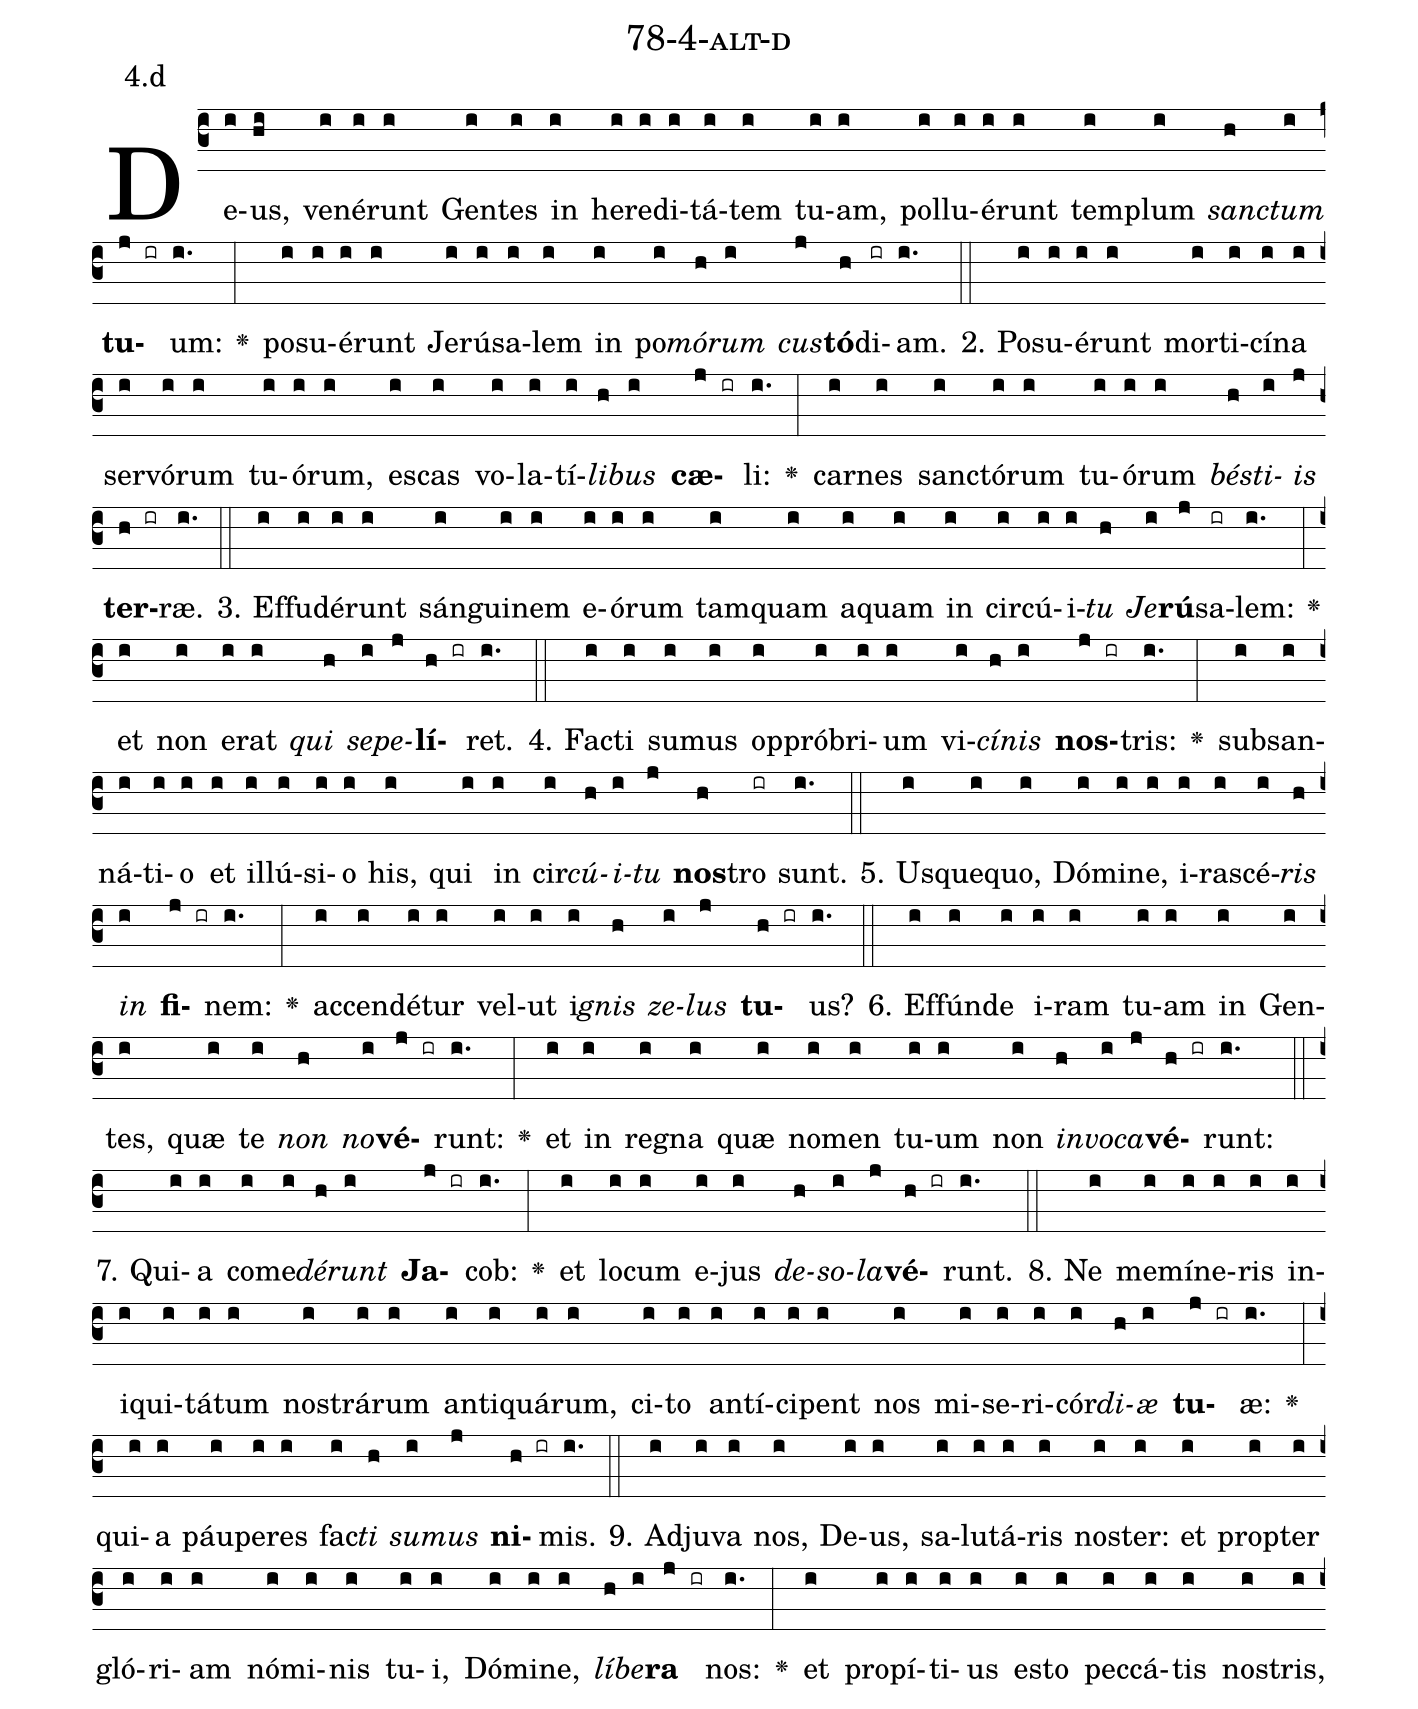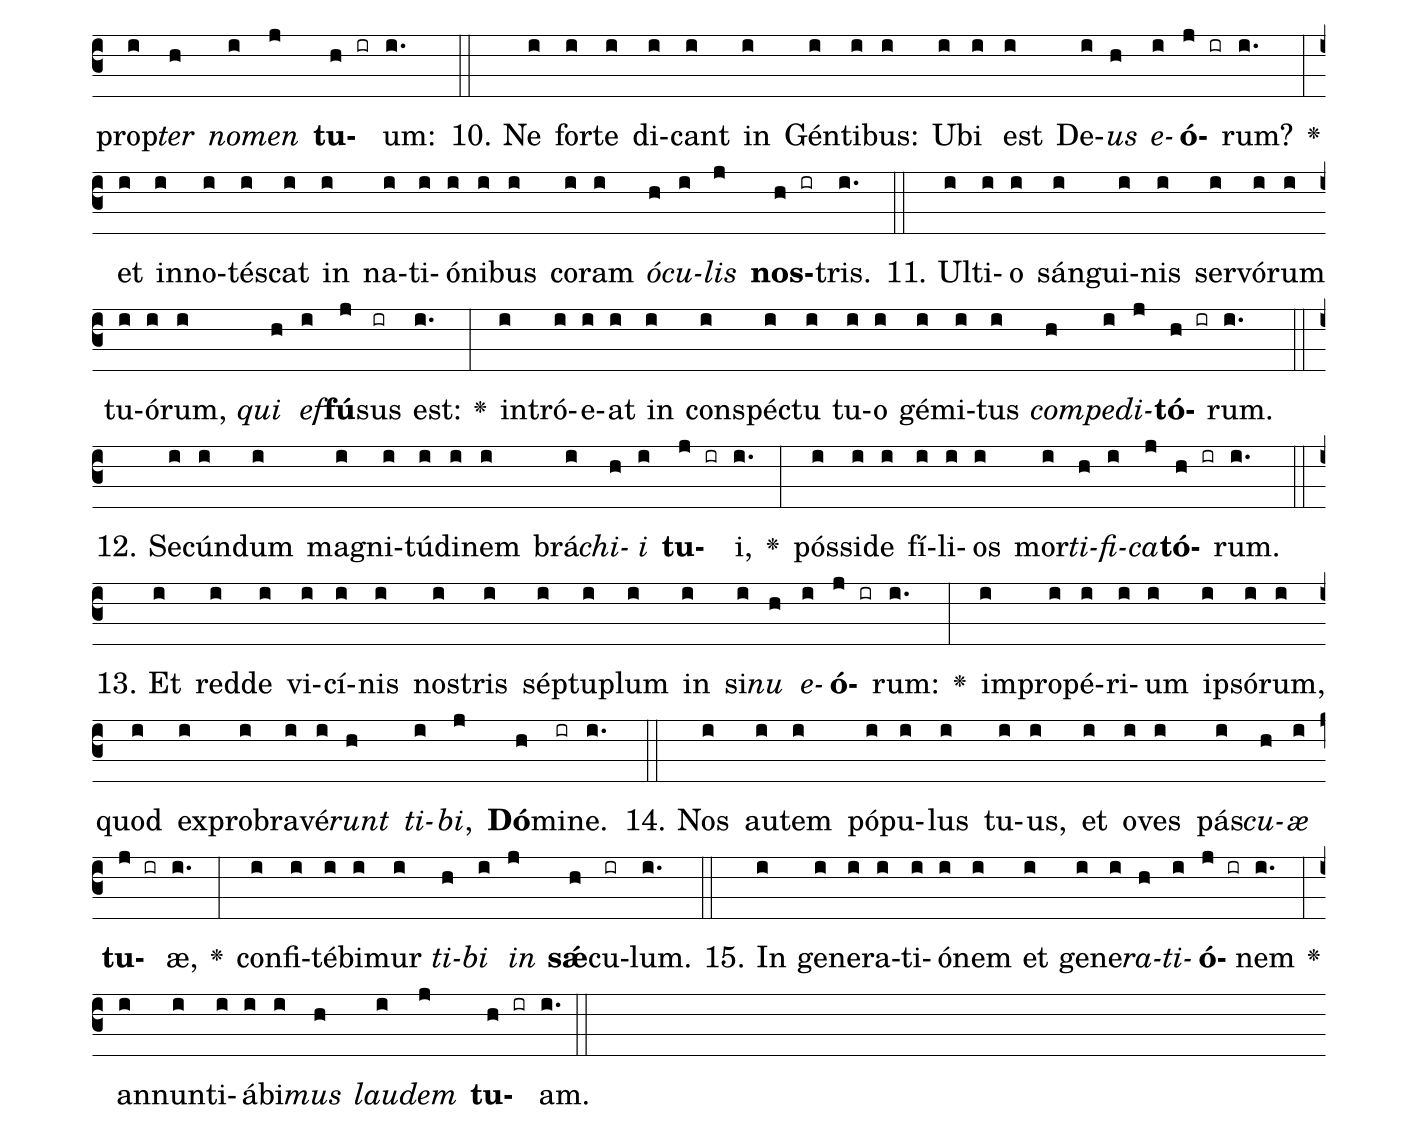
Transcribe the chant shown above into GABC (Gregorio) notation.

name: 78-4-alt-d;
annotation: 4.d;
%%
(c3)De(i)us,(hi) ve(i)né(i)runt(i) Gen(i)tes(i) in(i) he(i)re(i)di(i)tá(i)tem(i) tu(i)am,(i) pol(i)lu(i)é(i)runt(i) tem(i)plum(i) <i>sanc</i>(h)<i>tum</i>(i) <b>tu</b>(j ir)um:(i.) <v>\greheightstar</v>(:) po(i)su(i)é(i)runt(i) Je(i)rú(i)sa(i)lem(i) in(i) po(i)<i>mó</i>(h)<i>rum</i>(i) <i>cus</i>(j)<b>tó</b>(h)di(ir)am.(i.) (::)
2. Po(i)su(i)é(i)runt(i) mor(i)ti(i)cí(i)na(i) ser(i)vó(i)rum(i) tu(i)ó(i)rum,(i) es(i)cas(i) vo(i)la(i)tí(i)<i>li</i>(h)<i>bus</i>(i) <b>cæ</b>(j ir)li:(i.) <v>\greheightstar</v>(:) car(i)nes(i) sanc(i)tó(i)rum(i) tu(i)ó(i)rum(i) <i>bés</i>(h)<i>ti</i>(i)<i>is</i>(j) <b>ter</b>(h ir)ræ.(i.) (::)
3. Ef(i)fu(i)dé(i)runt(i) sán(i)gui(i)nem(i) e(i)ó(i)rum(i) tam(i)quam(i) a(i)quam(i) in(i) cir(i)cú(i)i(i)<i>tu</i>(h) <i>Je</i>(i)<b>rú</b>(j)sa(ir)lem:(i.) <v>\greheightstar</v>(:) et(i) non(i) e(i)rat(i) <i>qui</i>(h) <i>se</i>(i)<i>pe</i>(j)<b>lí</b>(h ir)ret.(i.) (::)
4. Fac(i)ti(i) su(i)mus(i) op(i)pró(i)bri(i)um(i) vi(i)<i>cí</i>(h)<i>nis</i>(i) <b>nos</b>(j ir)tris:(i.) <v>\greheightstar</v>(:) sub(i)san(i)ná(i)ti(i)o(i) et(i) il(i)lú(i)si(i)o(i) his,(i) qui(i) in(i) cir(i)<i>cú</i>(h)<i>i</i>(i)<i>tu</i>(j) <b>nos</b>(h)tro(ir) sunt.(i.) (::)
5. Us(i)que(i)quo,(i) Dó(i)mi(i)ne,(i) i(i)ra(i)scé(i)<i>ris</i>(h) <i>in</i>(i) <b>fi</b>(j ir)nem:(i.) <v>\greheightstar</v>(:) ac(i)cen(i)dé(i)tur(i) vel(i)ut(i) i(i)<i>gnis</i>(h) <i>ze</i>(i)<i>lus</i>(j) <b>tu</b>(h ir)us?(i.) (::)
6. Ef(i)fún(i)de(i) i(i)ram(i) tu(i)am(i) in(i) Gen(i)tes,(i) quæ(i) te(i) <i>non</i>(h) <i>no</i>(i)<b>vé</b>(j ir)runt:(i.) <v>\greheightstar</v>(:) et(i) in(i) re(i)gna(i) quæ(i) no(i)men(i) tu(i)um(i) non(i) <i>in</i>(h)<i>vo</i>(i)<i>ca</i>(j)<b>vé</b>(h ir)runt:(i.) (::)
7. Qui(i)a(i) com(i)e(i)<i>dé</i>(h)<i>runt</i>(i) <b>Ja</b>(j ir)cob:(i.) <v>\greheightstar</v>(:) et(i) lo(i)cum(i) e(i)jus(i) <i>de</i>(h)<i>so</i>(i)<i>la</i>(j)<b>vé</b>(h ir)runt.(i.) (::)
8. Ne(i) me(i)mí(i)ne(i)ris(i) in(i)i(i)qui(i)tá(i)tum(i) nos(i)trá(i)rum(i) an(i)ti(i)quá(i)rum,(i) ci(i)to(i) an(i)tí(i)ci(i)pent(i) nos(i) mi(i)se(i)ri(i)cór(i)<i>di</i>(h)<i>æ</i>(i) <b>tu</b>(j ir)æ:(i.) <v>\greheightstar</v>(:) qui(i)a(i) páu(i)pe(i)res(i) fac(i)<i>ti</i>(h) <i>su</i>(i)<i>mus</i>(j) <b>ni</b>(h ir)mis.(i.) (::)
9. Ad(i)ju(i)va(i) nos,(i) De(i)us,(i) sa(i)lu(i)tá(i)ris(i) nos(i)ter:(i) et(i) prop(i)ter(i) gló(i)ri(i)am(i) nó(i)mi(i)nis(i) tu(i)i,(i) Dó(i)mi(i)ne,(i) <i>lí</i>(h)<i>be</i>(i)<b>ra</b>(j ir) nos:(i.) <v>\greheightstar</v>(:) et(i) pro(i)pí(i)ti(i)us(i) es(i)to(i) pec(i)cá(i)tis(i) nos(i)tris,(i) prop(i)<i>ter</i>(h) <i>no</i>(i)<i>men</i>(j) <b>tu</b>(h ir)um:(i.) (::)
10. Ne(i) for(i)te(i) di(i)cant(i) in(i) Gén(i)ti(i)bus:(i) U(i)bi(i) est(i) De(i)<i>us</i>(h) <i>e</i>(i)<b>ó</b>(j ir)rum?(i.) <v>\greheightstar</v>(:) et(i) in(i)no(i)tés(i)cat(i) in(i) na(i)ti(i)ó(i)ni(i)bus(i) co(i)ram(i) <i>ó</i>(h)<i>cu</i>(i)<i>lis</i>(j) <b>nos</b>(h ir)tris.(i.) (::)
11. Ul(i)ti(i)o(i) sán(i)gui(i)nis(i) ser(i)vó(i)rum(i) tu(i)ó(i)rum,(i) <i>qui</i>(h) <i>ef</i>(i)<b>fú</b>(j)sus(ir) est:(i.) <v>\greheightstar</v>(:) in(i)tró(i)e(i)at(i) in(i) con(i)spéc(i)tu(i) tu(i)o(i) gé(i)mi(i)tus(i) <i>com</i>(h)<i>pe</i>(i)<i>di</i>(j)<b>tó</b>(h ir)rum.(i.) (::)
12. Se(i)cún(i)dum(i) ma(i)gni(i)tú(i)di(i)nem(i) brá(i)<i>chi</i>(h)<i>i</i>(i) <b>tu</b>(j ir)i,(i.) <v>\greheightstar</v>(:) pós(i)si(i)de(i) fí(i)li(i)os(i) mor(i)<i>ti</i>(h)<i>fi</i>(i)<i>ca</i>(j)<b>tó</b>(h ir)rum.(i.) (::)
13. Et(i) red(i)de(i) vi(i)cí(i)nis(i) nos(i)tris(i) sép(i)tu(i)plum(i) in(i) si(i)<i>nu</i>(h) <i>e</i>(i)<b>ó</b>(j ir)rum:(i.) <v>\greheightstar</v>(:) im(i)pro(i)pé(i)ri(i)um(i) ip(i)só(i)rum,(i) quod(i) ex(i)pro(i)bra(i)vé(i)<i>runt</i>(h) <i>ti</i>(i)<i>bi</i>,(j) <b>Dó</b>(h)mi(ir)ne.(i.) (::)
14. Nos(i) au(i)tem(i) pó(i)pu(i)lus(i) tu(i)us,(i) et(i) o(i)ves(i) pás(i)<i>cu</i>(h)<i>æ</i>(i) <b>tu</b>(j ir)æ,(i.) <v>\greheightstar</v>(:) con(i)fi(i)té(i)bi(i)mur(i) <i>ti</i>(h)<i>bi</i>(i) <i>in</i>(j) <b>sǽ</b>(h)cu(ir)lum.(i.) (::)
15. In(i) ge(i)ne(i)ra(i)ti(i)ó(i)nem(i) et(i) ge(i)ne(i)<i>ra</i>(h)<i>ti</i>(i)<b>ó</b>(j ir)nem(i.) <v>\greheightstar</v>(:) an(i)nun(i)ti(i)á(i)bi(i)<i>mus</i>(h) <i>lau</i>(i)<i>dem</i>(j) <b>tu</b>(h ir)am.(i.) (::)
